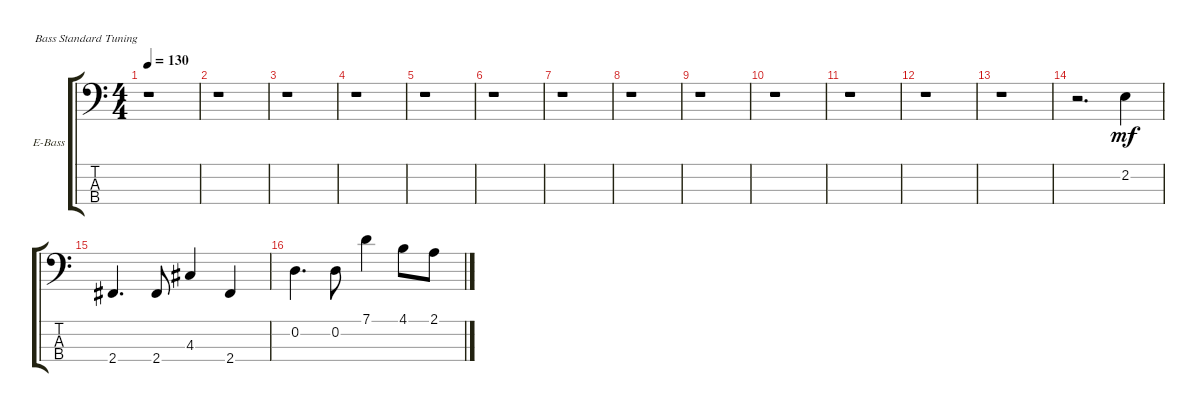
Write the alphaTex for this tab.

\bracketExtendMode groupsimilarinstruments
\firstSystemTrackNameOrientation horizontal
\otherSystemsTrackNameOrientation horizontal
\track ("Bass - Il'ya Knyazev" "E-Bass") {instrument electricbassfinger}
\staff {score tabs}
\tuning (G2 D2 A1 E1)
\ts (4 4)
\tempo 130
\clef f4
\ks c
r.1{dy mf instrument electricbassfinger} |
r.1 |
r.1 |
r.1 |
r.1 |
r.1 |
r.1 |
r.1 |
r.1 |
r.1 |
r.1 |
r.1 |
r.1 |
r.2{d} 2.2.4 |
2.4.4{d} 2.4.8 4.3.4 2.4.4 |
0.2.4{d} 0.2.8 7.1.4 4.1.8 2.1.8
